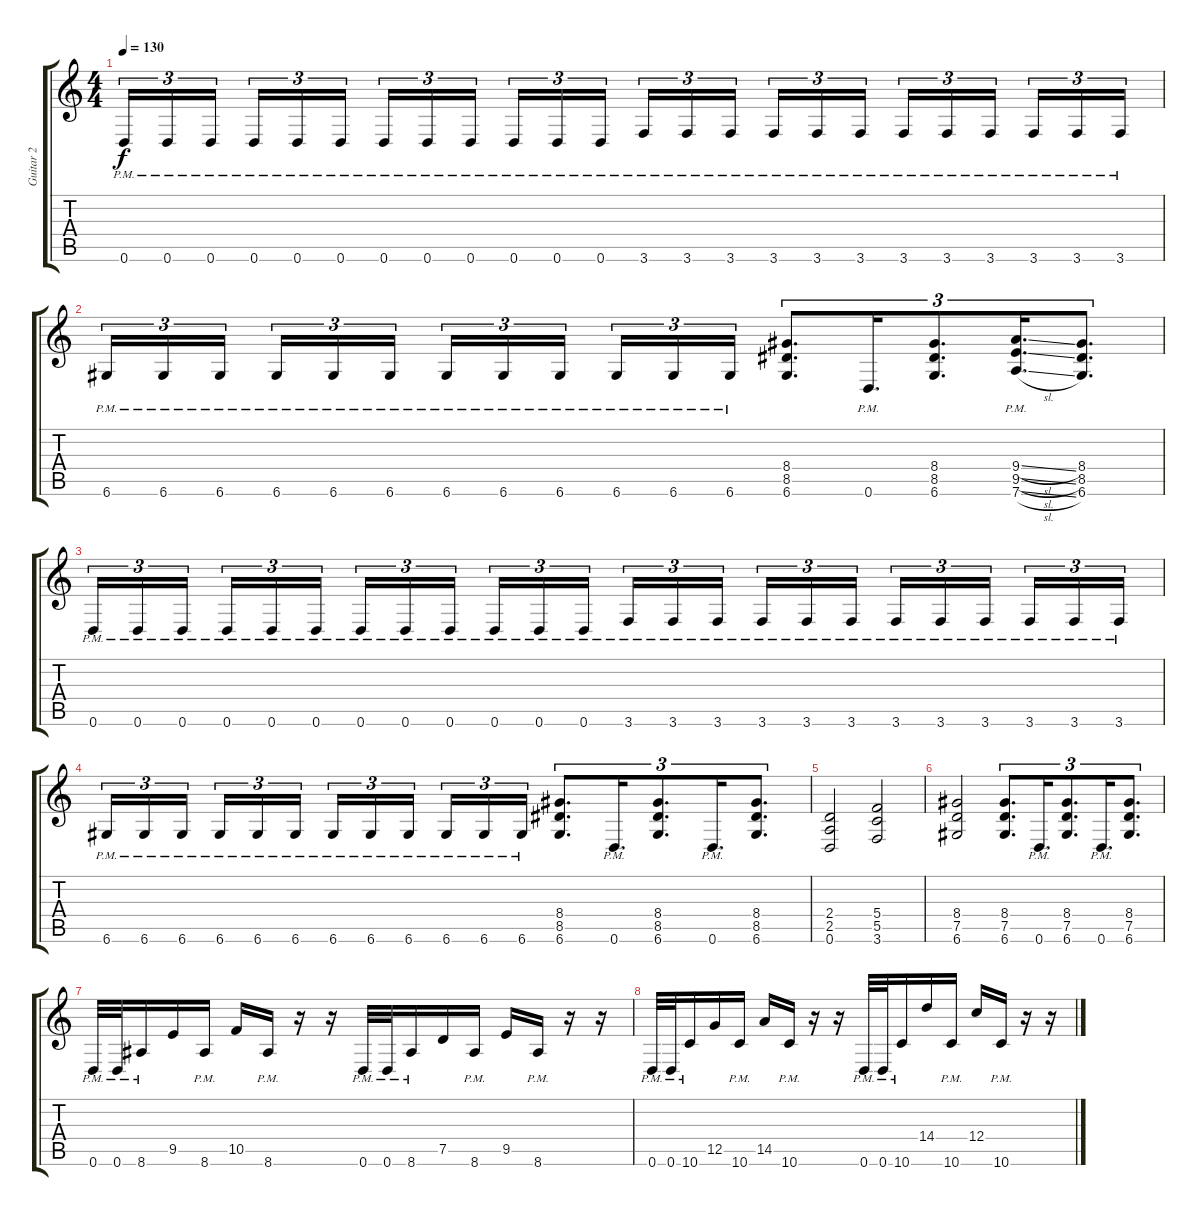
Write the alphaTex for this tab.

\track ("Guitar 2" "Guitar 2") {instrument distortionguitar}
\staff {score tabs}
\tuning (D4 A3 F3 C3 G2 D2) {hide}
\ts (4 4)
\tempo 130
\clef g2
\ks c
0.6{pm}.16{tu (3 2) dy f} 0.6{pm}.16{tu (3 2)} 0.6{pm}.16{tu (3 2) beam splitsecondary} 0.6{pm}.16{tu (3 2)} 0.6{pm}.16{tu (3 2)} 0.6{pm}.16{tu (3 2)} 0.6{pm}.16{tu (3 2)} 0.6{pm}.16{tu (3 2)} 0.6{pm}.16{tu (3 2) beam splitsecondary} 0.6{pm}.16{tu (3 2)} 0.6{pm}.16{tu (3 2)} 0.6{pm}.16{tu (3 2)} 3.6{pm}.16{tu (3 2)} 3.6{pm}.16{tu (3 2)} 3.6{pm}.16{tu (3 2) beam splitsecondary} 3.6{pm}.16{tu (3 2)} 3.6{pm}.16{tu (3 2)} 3.6{pm}.16{tu (3 2)} 3.6{pm}.16{tu (3 2)} 3.6{pm}.16{tu (3 2)} 3.6{pm}.16{tu (3 2) beam splitsecondary} 3.6{pm}.16{tu (3 2)} 3.6{pm}.16{tu (3 2)} 3.6{pm}.16{tu (3 2)} |
6.6{pm}.16{tu (3 2)} 6.6{pm}.16{tu (3 2)} 6.6{pm}.16{tu (3 2) beam splitsecondary} 6.6{pm}.16{tu (3 2)} 6.6{pm}.16{tu (3 2)} 6.6{pm}.16{tu (3 2)} 6.6{pm}.16{tu (3 2)} 6.6{pm}.16{tu (3 2)} 6.6{pm}.16{tu (3 2) beam splitsecondary} 6.6{pm}.16{tu (3 2)} 6.6{pm}.16{tu (3 2)} 6.6{pm}.16{tu (3 2)} (8.4 8.5 6.6).8{d tu (3 2)} 0.6{pm}.16{d tu (3 2)} (8.4 8.5 6.6).8{d tu (3 2)} (9.4{sl} 9.5{sl} 7.6{sl pm}).16{d tu (3 2)} (8.4 8.5 6.6).8{d tu (3 2)} |
0.6{pm}.16{tu (3 2)} 0.6{pm}.16{tu (3 2)} 0.6{pm}.16{tu (3 2) beam splitsecondary} 0.6{pm}.16{tu (3 2)} 0.6{pm}.16{tu (3 2)} 0.6{pm}.16{tu (3 2)} 0.6{pm}.16{tu (3 2)} 0.6{pm}.16{tu (3 2)} 0.6{pm}.16{tu (3 2) beam splitsecondary} 0.6{pm}.16{tu (3 2)} 0.6{pm}.16{tu (3 2)} 0.6{pm}.16{tu (3 2)} 3.6{pm}.16{tu (3 2)} 3.6{pm}.16{tu (3 2)} 3.6{pm}.16{tu (3 2) beam splitsecondary} 3.6{pm}.16{tu (3 2)} 3.6{pm}.16{tu (3 2)} 3.6{pm}.16{tu (3 2)} 3.6{pm}.16{tu (3 2)} 3.6{pm}.16{tu (3 2)} 3.6{pm}.16{tu (3 2) beam splitsecondary} 3.6{pm}.16{tu (3 2)} 3.6{pm}.16{tu (3 2)} 3.6{pm}.16{tu (3 2)} |
6.6{pm}.16{tu (3 2)} 6.6{pm}.16{tu (3 2)} 6.6{pm}.16{tu (3 2) beam splitsecondary} 6.6{pm}.16{tu (3 2)} 6.6{pm}.16{tu (3 2)} 6.6{pm}.16{tu (3 2)} 6.6{pm}.16{tu (3 2)} 6.6{pm}.16{tu (3 2)} 6.6{pm}.16{tu (3 2) beam splitsecondary} 6.6{pm}.16{tu (3 2)} 6.6{pm}.16{tu (3 2)} 6.6{pm}.16{tu (3 2)} (8.4 8.5 6.6).8{d tu (3 2)} 0.6{pm}.16{d tu (3 2)} (8.4 8.5 6.6).8{d tu (3 2)} 0.6{pm}.16{d tu (3 2)} (8.4 8.5 6.6).8{d tu (3 2)} |
(2.4 2.5 0.6).2 (5.4 5.5 3.6).2 |
(8.4 7.5 6.6).2 (8.4 7.5 6.6).8{d tu (3 2)} 0.6{pm}.16{d tu (3 2)} (8.4 7.5 6.6).8{d tu (3 2)} 0.6{pm}.16{d tu (3 2)} (8.4 7.5 6.6).8{d tu (3 2)} |
0.6{pm}.32 0.6{pm}.32 8.6{pm}.16 9.5.16 8.6{pm}.16 10.5.16 8.6{pm}.16 r.16 r.16 0.6{pm}.32 0.6{pm}.32 8.6{pm}.16 7.5.16 8.6{pm}.16 9.5.16 8.6{pm}.16 r.16 r.16 |
0.6{pm}.32 0.6{pm}.32 10.6{pm}.16 12.5.16 10.6{pm}.16 14.5.16 10.6{pm}.16 r.16 r.16 0.6{pm}.32 0.6{pm}.32 10.6{pm}.16 14.4.16 10.6{pm}.16 12.4.16 10.6{pm}.16 r.16 r.16
